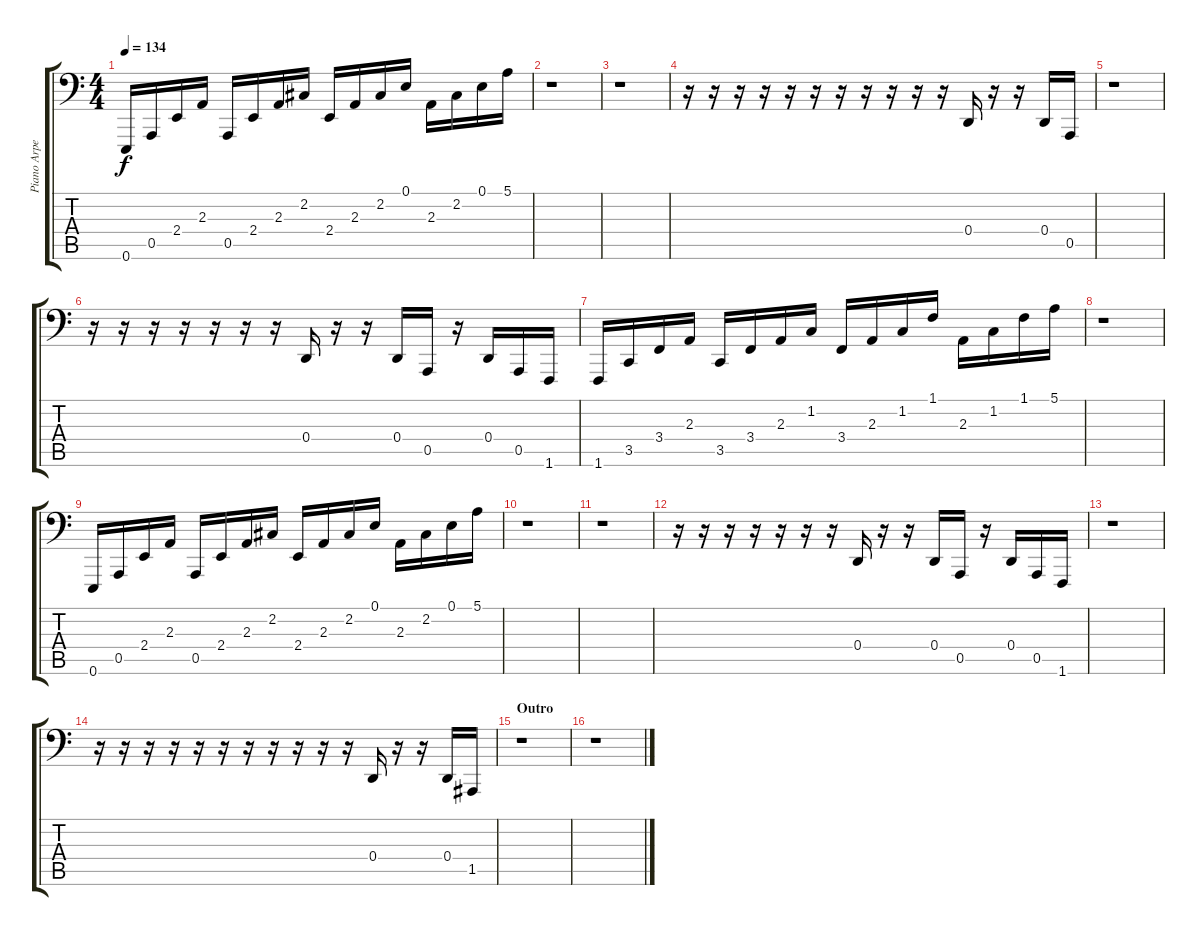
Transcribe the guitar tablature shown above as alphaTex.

\track ("Piano Arpegios (Low Part)" "Piano Arpe") {instrument lead2sawtooth}
\staff {score tabs}
\tuning (E3 B2 G2 D2 A1 E1) {hide}
\ts (4 4)
\tempo 134
\clef f4
\ks c
0.6.16{dy f} 0.5.16 2.4.16 2.3.16 0.5.16 2.4.16 2.3.16 2.2.16 2.4.16 2.3.16 2.2.16 0.1.16 2.3.16 2.2.16 0.1.16 5.1.16 |
r.1 |
r.1 |
r.16 r.16 r.16 r.16 r.16 r.16 r.16 r.16 r.16 r.16 r.16 0.4.16 r.16 r.16 0.4.16 0.5.16 |
r.1 |
r.16 r.16 r.16 r.16 r.16 r.16 r.16 0.4.16 r.16 r.16 0.4.16 0.5.16 r.16 0.4.16 0.5.16 1.6.16 |
1.6.16 3.5.16 3.4.16 2.3.16 3.5.16 3.4.16 2.3.16 1.2.16 3.4.16 2.3.16 1.2.16 1.1.16 2.3.16 1.2.16 1.1.16 5.1.16 |
r.1 |
0.6.16 0.5.16 2.4.16 2.3.16 0.5.16 2.4.16 2.3.16 2.2.16 2.4.16 2.3.16 2.2.16 0.1.16 2.3.16 2.2.16 0.1.16 5.1.16 |
r.1 |
r.1 |
r.16 r.16 r.16 r.16 r.16 r.16 r.16 0.4.16 r.16 r.16 0.4.16 0.5.16 r.16 0.4.16 0.5.16 1.6.16 |
r.1 |
r.16 r.16 r.16 r.16 r.16 r.16 r.16 r.16 r.16 r.16 r.16 0.4.16 r.16 r.16 0.4.16 1.5.16 |
\section ("" "Outro")
r.1 |
r.1
